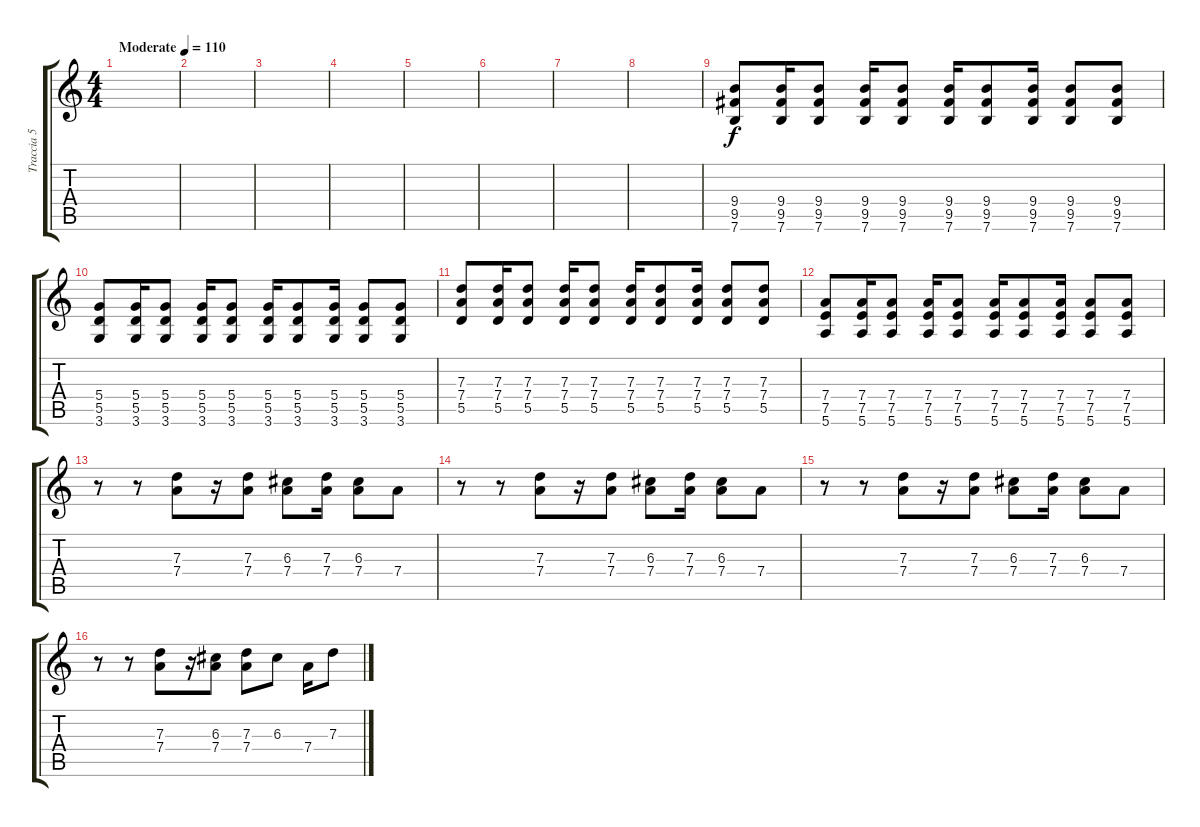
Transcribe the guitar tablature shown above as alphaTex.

\track ("Traccia 5" "Traccia 5") {instrument overdrivenguitar}
\staff {score tabs}
\tuning (E4 B3 G3 D3 A2 E2) {hide}
\ts (4 4)
\tempo (110 "Moderate")
\clef g2
\ks c
|
|
|
|
|
|
|
|
(9.4 9.5 7.6).8 (9.4 9.5 7.6).16 (9.4 9.5 7.6).8 (9.4 9.5 7.6).16 (9.4 9.5 7.6).8 (9.4 9.5 7.6).16 (9.4 9.5 7.6).8 (9.4 9.5 7.6).16 (9.4 9.5 7.6).8 (9.4 9.5 7.6).8 |
(5.4 5.5 3.6).8 (5.4 5.5 3.6).16 (5.4 5.5 3.6).8 (5.4 5.5 3.6).16 (5.4 5.5 3.6).8 (5.4 5.5 3.6).16 (5.4 5.5 3.6).8 (5.4 5.5 3.6).16 (5.4 5.5 3.6).8 (5.4 5.5 3.6).8 |
(7.3 7.4 5.5).8 (7.3 7.4 5.5).16 (7.3 7.4 5.5).8 (7.3 7.4 5.5).16 (7.3 7.4 5.5).8 (7.3 7.4 5.5).16 (7.3 7.4 5.5).8 (7.3 7.4 5.5).16 (7.3 7.4 5.5).8 (7.3 7.4 5.5).8 |
(7.4 7.5 5.6).8 (7.4 7.5 5.6).16 (7.4 7.5 5.6).8 (7.4 7.5 5.6).16 (7.4 7.5 5.6).8 (7.4 7.5 5.6).16 (7.4 7.5 5.6).8 (7.4 7.5 5.6).16 (7.4 7.5 5.6).8 (7.4 7.5 5.6).8 |
r.8 r.8 (7.3 7.4).8 r.16 (7.3 7.4).8 (6.3 7.4).8 (7.3 7.4).16 (6.3 7.4).8 7.4.8 |
r.8 r.8 (7.3 7.4).8 r.16 (7.3 7.4).8 (6.3 7.4).8 (7.3 7.4).16 (6.3 7.4).8 7.4.8 |
r.8 r.8 (7.3 7.4).8 r.16 (7.3 7.4).8 (6.3 7.4).8 (7.3 7.4).16 (6.3 7.4).8 7.4.8 |
r.8 r.8 (7.3 7.4).8 r.16 (6.3 7.4).8 (7.3 7.4).8 6.3.8 7.4.16 7.3.8
